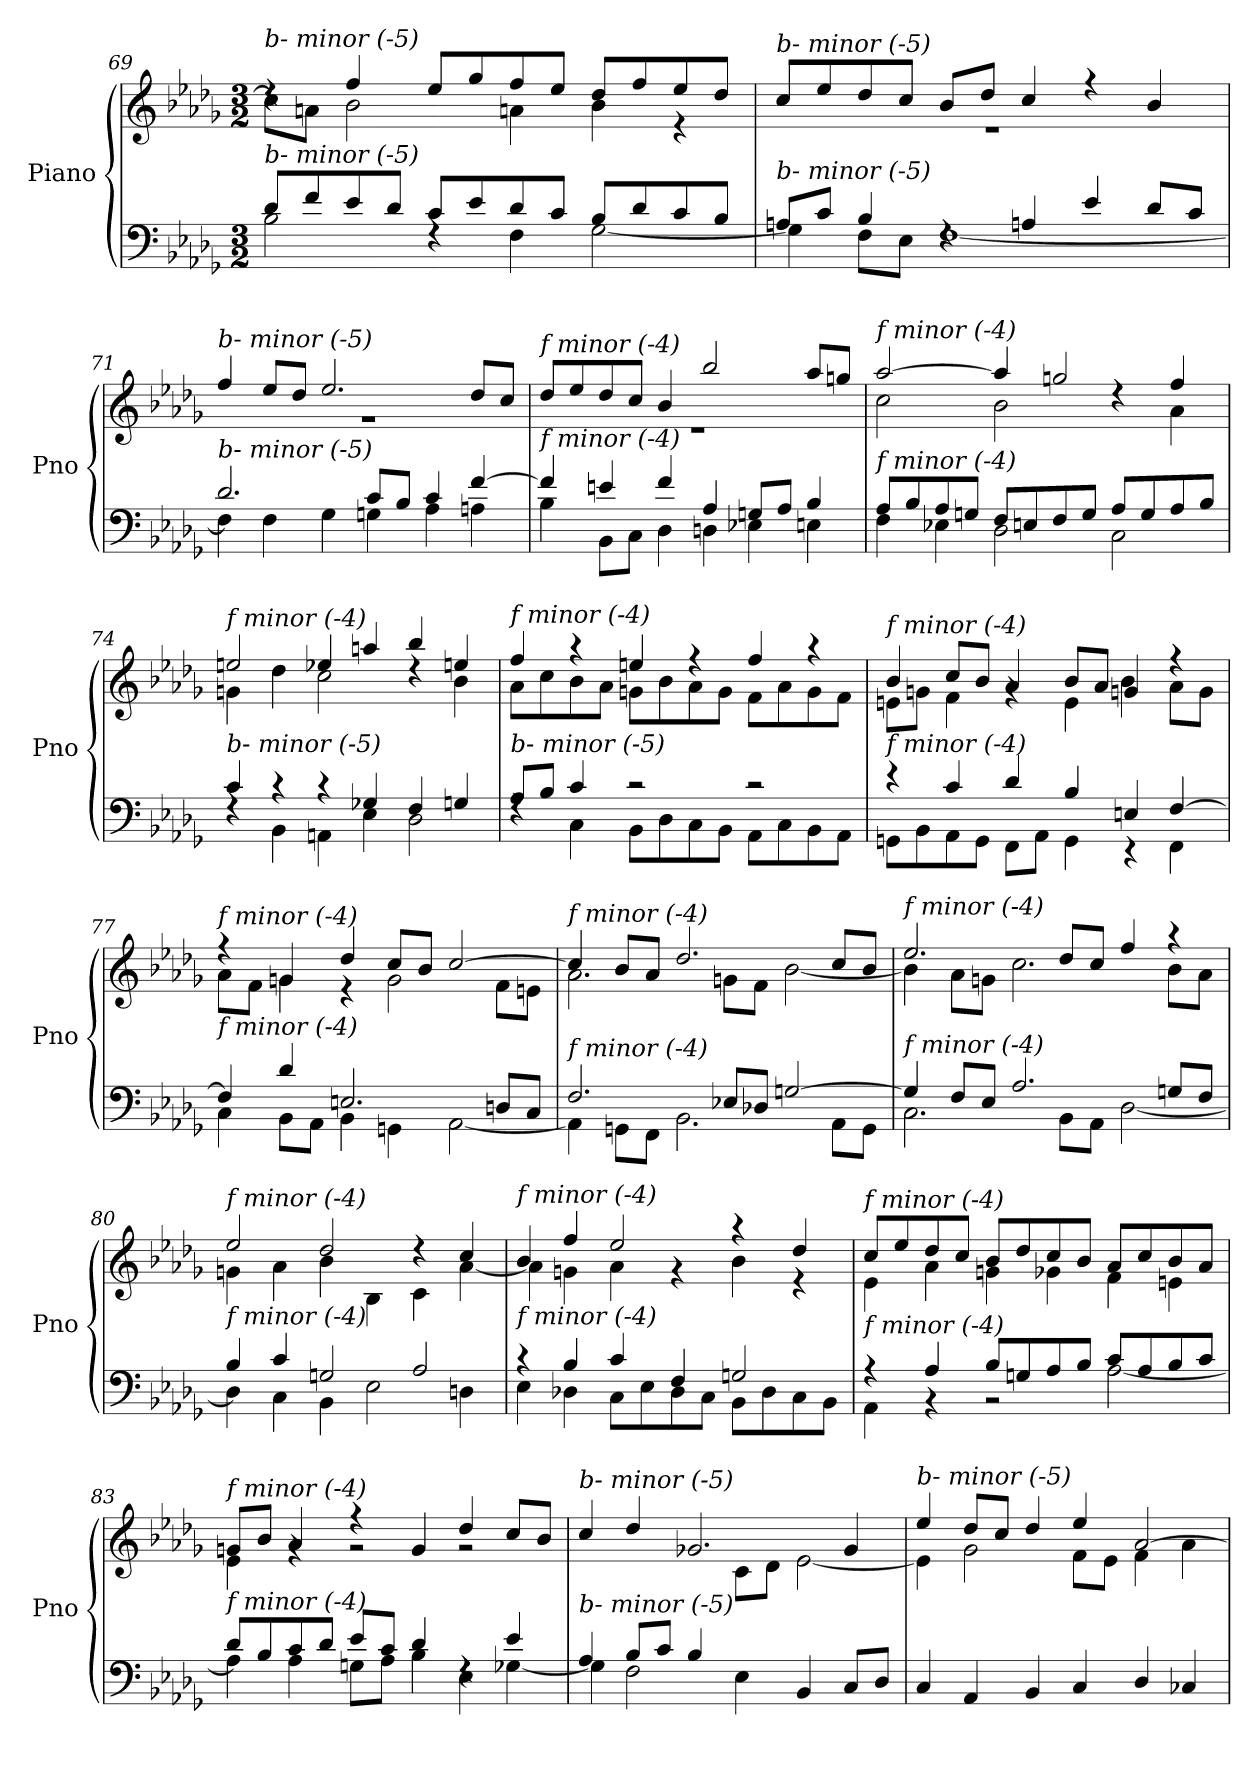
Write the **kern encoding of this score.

**kern	**kern
*part1	*part1
*staff2	*staff1
*I"Piano	*
*I'Pno	*
*clefF4	*clefG2
*k[b-e-a-d-g-]	*k[b-e-a-d-g-]
*M3/2	*M3/2
=69	=69
*^	*^
!	!	!LO:TX:i:t=b- minor (-5)	!
!LO:TX:i:t=b- minor (-5)	!	!	!
8d-/L	2B-\	4rdd	8cc\L]
8f/	.	.	8an\J
8e-/	.	4ff/	2b-\
8d-/J	.	.	.
8c/L	4rF	8ee-/L	.
8e-/	.	8gg-/	.
8d-/	4F\	8ff/	4an\
8c/J	.	8ee-/J	.
8B-/L	[2G-\	8dd-/L	4b-\
8d-/	.	8ff/	.
8c/	.	8ee-/	4r
8B-/J	.	8dd-/J	.
=70	=70	=70	=70
!	!	!LO:TX:i:t=b- minor (-5)	!
!LO:TX:i:t=b- minor (-5)	!	!	!
8An/L	4G-\]	8cc/L	1.r
8c/J	.	8ee-/	.
4B-/	8F\L	8dd-/	.
.	8E-\J	8cc/J	.
4rF	[1F	8b-/L	.
.	.	8dd-/J	.
4An/	.	4cc/	.
4e-/	.	4r	.
8d-/L	.	4b-/	.
8c/J	.	.	.
=71	=71	=71	=71
!	!	!LO:TX:i:t=b- minor (-5)	!
!LO:TX:i:t=b- minor (-5)	!	!	!
2.d-/	4F\]	4ff/	1.r
.	4F\	8ee-/L	.
.	.	8dd-/J	.
.	4G-\	2.ee-/	.
8c/L	4Gn\	.	.
8B-/J	.	.	.
4c/	4A-\	.	.
[4f/	4An\	8dd-/L	.
.	.	8cc/J	.
!!LO:LB:g=z	!!
=72	=72	=72	=72
!	!	!LO:TX:i:t=f minor (-4)	!
!LO:TX:i:t=f minor (-4)	!	!	!
4f/]	4B-\	8dd-/L	1.r
.	.	8ee-/	.
4en/	8BB-\L	8dd-/	.
.	8C\J	8cc/J	.
4f/	4D-\	4b-/	.
4A-/	4Dn\	2bb-/	.
8Gn/L	4E-X\	.	.
8A-/J	.	.	.
4B-/	4En\	8aa-/L	.
.	.	8ggn/J	.
=73	=73	=73	=73
!	!	!LO:TX:i:t=f minor (-4)	!
!LO:TX:i:t=f minor (-4)	!	!	!
8A-/L	4F\	[2aa-/	2cc\
8B-/	.	.	.
8A-/	4E-X\	.	.
8Gn/J	.	.	.
8F/L	2D-\	4aa-/]	2b-\
8En/	.	.	.
8F/	.	2ggn/	.
8G/J	.	.	.
8A-/L	2C\	.	4rdd
8G/	.	.	.
8A-/	.	4ff/	4a-\
8B-/J	.	.	.
=74	=74	=74	=74
!	!	!LO:TX:i:t=f minor (-4)	!
!LO:TX:i:t=b- minor (-5)	!	!	!
4c/	4rF	2een/	4gn\
4r	4BB-\	.	4dd-\
4r	4AAn\	4ee-X/	2cc\
4G-X/	4E-\	4aan/	.
4F/	2D-\	4bb-/	4rdd
4Gn/	.	4een/	4b-\
=75	=75	=75	=75
!	!	!LO:TX:i:t=f minor (-4)	!
!LO:TX:i:t=b- minor (-5)	!	!	!
8A-/L	4rF	4ff/	8a-\L
8B-/J	.	.	8cc\
4c/	4C\	4r	8b-\
.	.	.	8a-\J
2r	8BB-\L	4een/	8gn\L
.	8D-\	.	8b-\
.	8C\	4r	8a-\
.	8BB-\J	.	8g\J
2r	8AA-\L	4ff/	8f\L
.	8C\	.	8a-\
.	8BB-\	4r	8g\
.	8AA-\J	.	8f\J
!!LO:LB:g=z	!!
=76	=76	=76	=76
!	!	!LO:TX:i:t=f minor (-4)	!
!LO:TX:i:t=f minor (-4)	!	!	!
4r	8GGn\L	4b-/	8en\L
.	8BB-\	.	8gn\J
4c/	8AA-\	8cc/L	4f\
.	8GG\J	8b-/J	.
4d-/	8FF\L	4a-/	4rg
.	8AA-\J	.	.
4B-/	4GG\	8b-/L	4e\
.	.	8a-/J	.
4En/	4r	4gn/	4b-\
[4F/	4FF\	4r	8a-\L
.	.	.	8g\J
=77	=77	=77	=77
!	!	!LO:TX:i:t=f minor (-4)	!
!LO:TX:i:t=f minor (-4)	!	!	!
4F/]	4C\	4r	8a-\L
.	.	.	8f\J
4d-/	8BB-\L	4gn/	4g\
.	8AA-\J	.	.
2.En/	4BB-\	4dd-/	4r
.	4GGn\	8cc/L	2g\
.	.	8b-/J	.
.	[2AA-\	[2cc/	.
8Dn/L	.	.	8f\L
8C/J	.	.	8en\J
=78	=78	=78	=78
!	!	!LO:TX:i:t=f minor (-4)	!
!LO:TX:i:t=f minor (-4)	!	!	!
2.F/	4AA-\]	4cc/]	2.a-\
.	8GGn\L	8b-/L	.
.	8FF\J	8a-/J	.
.	2.BB-\	2.dd-/	.
8E-X/L	.	.	8gn\L
8D-X/J	.	.	8f\J
[2Gn/	.	.	[2b-\
.	8AA-\L	8cc/L	.
.	8GG\J	8b-/J	.
=79	=79	=79	=79
!	!	!LO:TX:i:t=f minor (-4)	!
!LO:TX:i:t=f minor (-4)	!	!	!
4G/]	2.C\	2.ee-/	4b-\]
8F/L	.	.	8a-\L
8E-/J	.	.	8gn\J
2.A-/	.	.	2.cc\
.	8BB-\L	8dd-/L	.
.	8AA-\J	8cc/J	.
.	[2D-\	4ff/	.
8Gn/L	.	4r	8b-\L
8F/J	.	.	8a-\J
!!LO:LB:g=z	!!
=80	=80	=80	=80
!	!	!LO:TX:i:t=f minor (-4)	!
!LO:TX:i:t=f minor (-4)	!	!	!
4B-/	4D-\]	2ee-/	4gn\
4c/	4C\	.	4a-\
2Gn/	4BB-\	2dd-/	4b-\
.	2E-\	.	4B-\
2A-/	.	4r	4c\
.	4Dn\	4cc/	[4a-\
=81	=81	=81	=81
!	!	!LO:TX:i:t=f minor (-4)	!
!LO:TX:i:t=f minor (-4)	!	!	!
4r	4E-\	4b-/	4a-\]
4B-/	4D-X\	4ff/	4gn\
4c/	8C\L	2ee-/	4a-\
.	8E-\	.	.
4F/	8D-\	.	4r
.	8C\J	.	.
2Gn/	8BB-\L	4r	4b-\
.	8D-\	.	.
.	8C\	4dd-/	4r
.	8BB-\J	.	.
=82	=82	=82	=82
!	!	!LO:TX:i:t=f minor (-4)	!
!LO:TX:i:t=f minor (-4)	!	!	!
4r	4AA-\	8cc/L	4e-\
.	.	8ee-/	.
4A-/	4r	8dd-/	4a-\
.	.	8cc/J	.
8B-/L	2r	8b-/L	4gn\
8Gn/	.	8dd-/	.
8A-/	.	8cc/	4g-X\
8B-/J	.	8b-/J	.
8c/L	[2A-\	8a-/L	4f\
8A-/	.	8cc/	.
8B-/	.	8b-/	4eni\
8c/J	.	8a-/J	.
=83	=83	=83	=83
!	!	!LO:TX:i:t=f minor (-4)	!
!LO:TX:i:t=f minor (-4)	!	!	!
8d-/L	4A-\]	8gn/L	4e-\
8B-/	.	8b-/J	.
8c/	4A-\	4a-/	4rg
8d-/J	.	.	.
8e-/L	8Gn\L	4r	2rg
8c/J	8A-\J	.	.
4d-/	4B-\	4g/	.
4rF	4E-\	4dd-/	2rg
4e-/	[4G-X\	8cc/L	.
.	.	8b-/J	.
!!LO:LB:g=z
=84	=84	=84	=84
*	*^	*	*^
!	!	!	!LO:TX:i:t=b- minor (-5)	!	!
!LO:TX:i:t=b- minor (-5)	!	!	!	!	!
2.ryy	4A-/	4G-\]	4cc/	2.ryy	2.ryy
.	8B-/L	2F\	4dd-/	.	.
.	8c/J	.	.	.	.
.	4B-/	.	2.g-X/	.	.
2.ryy	4E-\	2.ryy	.	8c\L	2.ryy
.	.	.	.	8d-\J	.
.	4BB-/	.	.	[2e-\	.
.	8C/L	.	4g-/	.	.
.	8D-/J	.	.	.	.
*	*v	*v	*	*	*
*	*	*	*v	*v
=85	=85	=85	=85
!	!	!LO:TX:i:t=b- minor (-5)	!
!LO:TX:i:t=b- minor (-5)	!	!	!
*v	*v	*	*
4C/	4ee-/	4e-\]
4AA-/	8dd-/L	2g-\
.	8cc/J	.
4BB-/	4dd-/	.
4C/	4ee-/	8f\L
.	.	8e-\J
4D-/	[2a-/	4f\
4C-Xj/	.	4a-\
*	*v	*v
=	=
*-	*-
